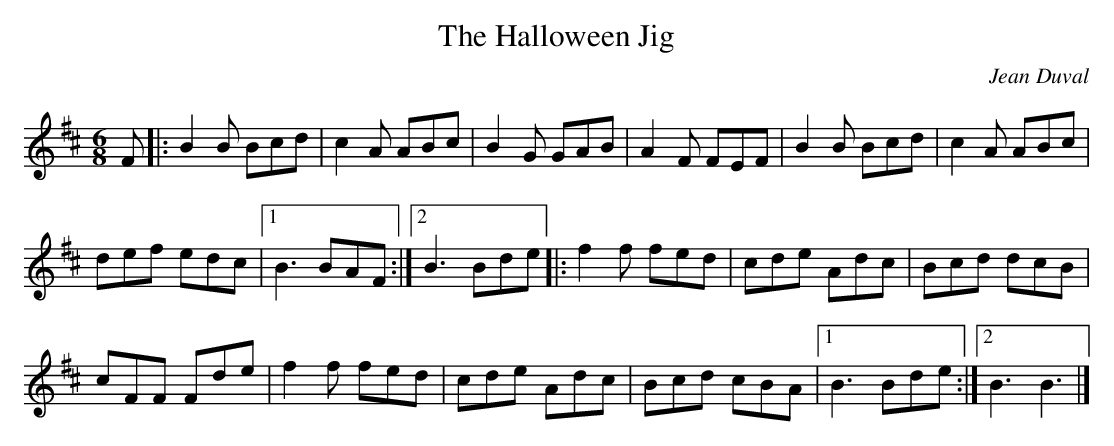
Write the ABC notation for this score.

X:1
T:The Halloween Jig
C:Jean Duval
M:6/8
L:1/8
K:D
F |: B2B Bcd | c2A ABc | B2G GAB | A2F FEF | B2B Bcd | c2A ABc |
def edc |1 B3 BAF :|2 B3 Bde |: f2f fed | cde Adc | Bcd dcB |
cFF Fde | f2f fed | cde Adc | Bcd cBA |1 B3 Bde :|2 B3 B3 |]
